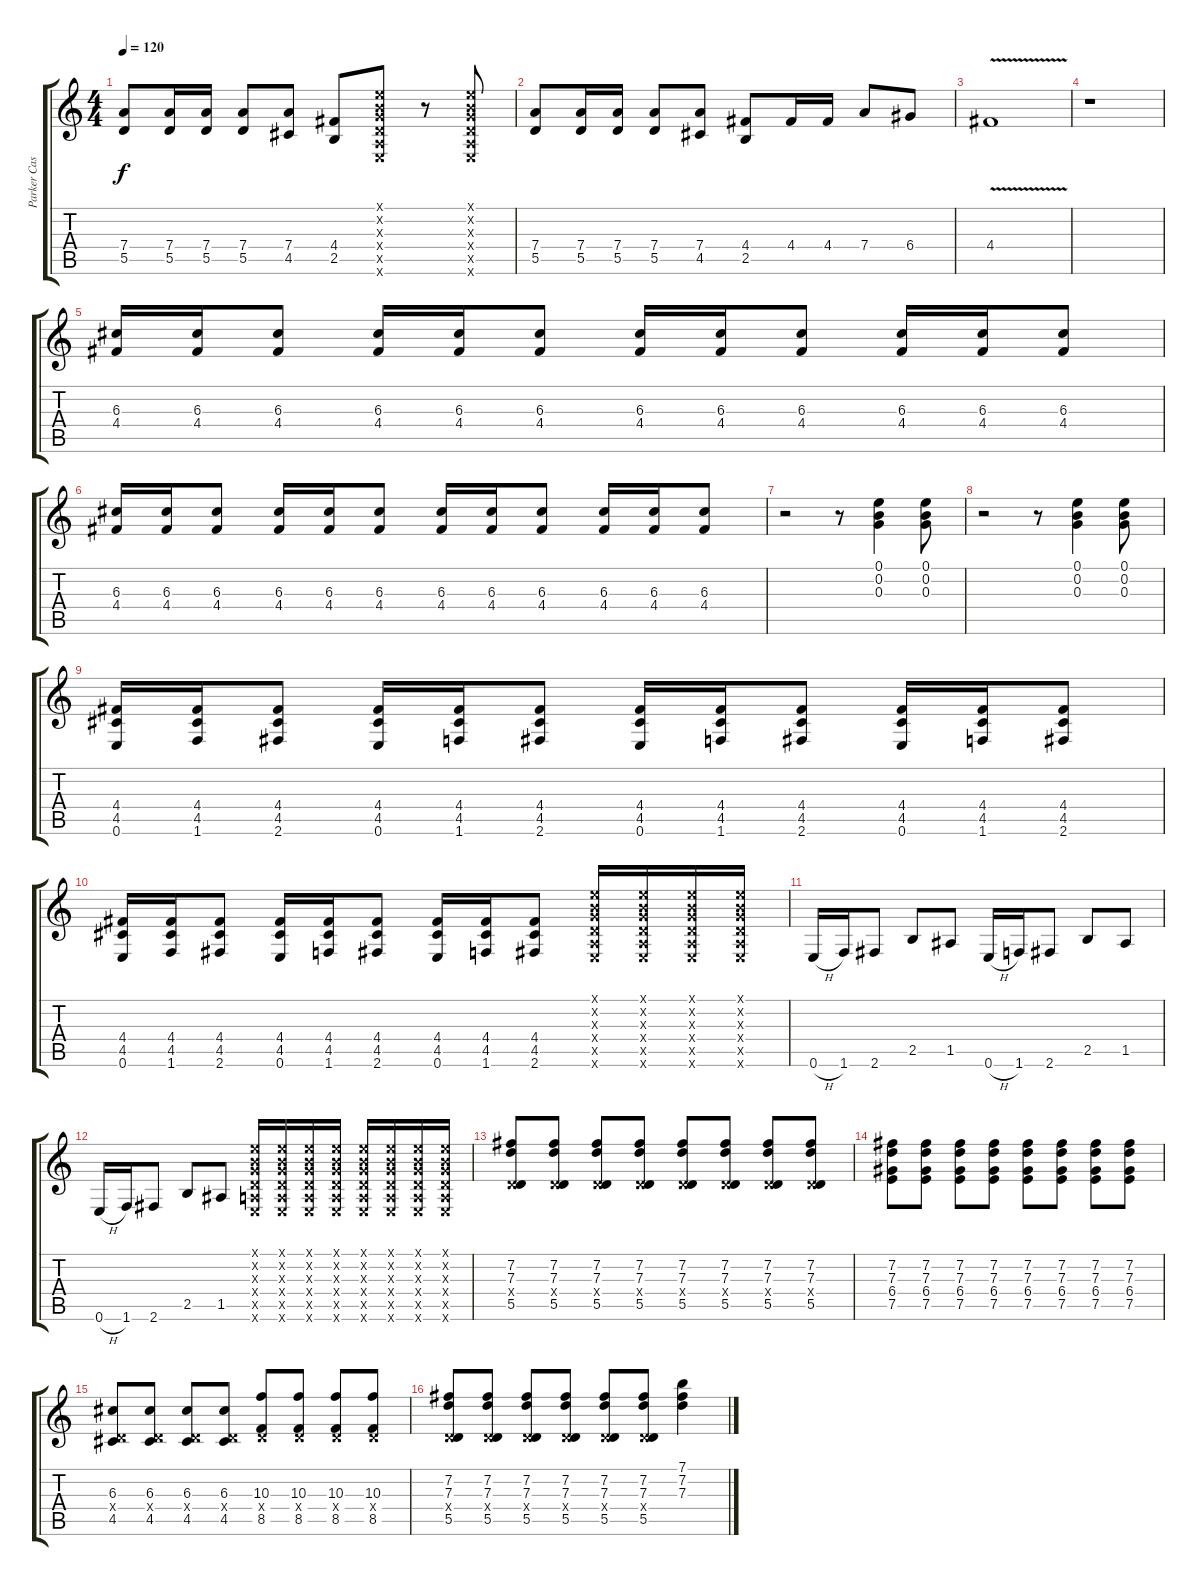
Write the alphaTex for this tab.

\track ("Parker Case" "Parker Cas") {instrument acousticguitarsteel}
\staff {score tabs}
\tuning (E4 B3 G3 D3 A2 E2) {hide}
\ts (4 4)
\tempo 120
\clef g2
\ks c
(7.4 5.5).8{dy f} (7.4 5.5).16 (7.4 5.5).16 (7.4 5.5).8 (7.4 4.5).8 (4.4 2.5).8 (0.1{x} 0.2{x} 0.3{x} 0.4{x} 0.5{x} 0.6{x}).8 r.8 (0.1{x} 0.2{x} 0.3{x} 0.4{x} 0.5{x} 0.6{x}).8 |
(7.4 5.5).8 (7.4 5.5).16 (7.4 5.5).16 (7.4 5.5).8 (7.4 4.5).8 (4.4 2.5).8 4.4.16 4.4.16 7.4.8 6.4.8 |
4.4{v}.1 |
r.1 |
(6.3 4.4).16 (6.3 4.4).16 (6.3 4.4).8 (6.3 4.4).16 (6.3 4.4).16 (6.3 4.4).8 (6.3 4.4).16 (6.3 4.4).16 (6.3 4.4).8 (6.3 4.4).16 (6.3 4.4).16 (6.3 4.4).8 |
(6.3 4.4).16 (6.3 4.4).16 (6.3 4.4).8 (6.3 4.4).16 (6.3 4.4).16 (6.3 4.4).8 (6.3 4.4).16 (6.3 4.4).16 (6.3 4.4).8 (6.3 4.4).16 (6.3 4.4).16 (6.3 4.4).8 |
r.2 r.8 (0.1 0.2 0.3).4 (0.1 0.2 0.3).8 |
r.2 r.8 (0.1 0.2 0.3).4 (0.1 0.2 0.3).8 |
(4.4 4.5 0.6).16 (4.4 4.5 1.6).16 (4.4 4.5 2.6).8 (4.4 4.5 0.6).16 (4.4 4.5 1.6).16 (4.4 4.5 2.6).8 (4.4 4.5 0.6).16 (4.4 4.5 1.6).16 (4.4 4.5 2.6).8 (4.4 4.5 0.6).16 (4.4 4.5 1.6).16 (4.4 4.5 2.6).8 |
(4.4 4.5 0.6).16 (4.4 4.5 1.6).16 (4.4 4.5 2.6).8 (4.4 4.5 0.6).16 (4.4 4.5 1.6).16 (4.4 4.5 2.6).8 (4.4 4.5 0.6).16 (4.4 4.5 1.6).16 (4.4 4.5 2.6).8 (0.1{x} 0.2{x} 0.3{x} 0.4{x} 0.5{x} 0.6{x}).16 (0.1{x} 0.2{x} 0.3{x} 0.4{x} 0.5{x} 0.6{x}).16 (0.1{x} 0.2{x} 0.3{x} 0.4{x} 0.5{x} 0.6{x}).16 (0.1{x} 0.2{x} 0.3{x} 0.4{x} 0.5{x} 0.6{x}).16 |
0.6{h}.16 1.6.16 2.6.8 2.5.8 1.5.8 0.6{h}.16 1.6.16 2.6.8 2.5.8 1.5.8 |
0.6{h}.16 1.6.16 2.6.8 2.5.8 1.5.8 (0.1{x} 0.2{x} 0.3{x} 0.4{x} 0.5{x} 0.6{x}).16 (0.1{x} 0.2{x} 0.3{x} 0.4{x} 0.5{x} 0.6{x}).16 (0.1{x} 0.2{x} 0.3{x} 0.4{x} 0.5{x} 0.6{x}).16 (0.1{x} 0.2{x} 0.3{x} 0.4{x} 0.5{x} 0.6{x}).16 (0.1{x} 0.2{x} 0.3{x} 0.4{x} 0.5{x} 0.6{x}).16 (0.1{x} 0.2{x} 0.3{x} 0.4{x} 0.5{x} 0.6{x}).16 (0.1{x} 0.2{x} 0.3{x} 0.4{x} 0.5{x} 0.6{x}).16 (0.1{x} 0.2{x} 0.3{x} 0.4{x} 0.5{x} 0.6{x}).16 |
(7.2 7.3 0.4{x} 5.5).8 (7.2 7.3 0.4{x} 5.5).8 (7.2 7.3 0.4{x} 5.5).8 (7.2 7.3 0.4{x} 5.5).8 (7.2 7.3 0.4{x} 5.5).8 (7.2 7.3 0.4{x} 5.5).8 (7.2 7.3 0.4{x} 5.5).8 (7.2 7.3 0.4{x} 5.5).8 |
(7.2 7.3 6.4 7.5).8 (7.2 7.3 6.4 7.5).8 (7.2 7.3 6.4 7.5).8 (7.2 7.3 6.4 7.5).8 (7.2 7.3 6.4 7.5).8 (7.2 7.3 6.4 7.5).8 (7.2 7.3 6.4 7.5).8 (7.2 7.3 6.4 7.5).8 |
(6.3 0.4{x} 4.5).8 (6.3 0.4{x} 4.5).8 (6.3 0.4{x} 4.5).8 (6.3 0.4{x} 4.5).8 (10.3 0.4{x} 8.5).8 (10.3 0.4{x} 8.5).8 (10.3 0.4{x} 8.5).8 (10.3 0.4{x} 8.5).8 |
(7.2 7.3 0.4{x} 5.5).8 (7.2 7.3 0.4{x} 5.5).8 (7.2 7.3 0.4{x} 5.5).8 (7.2 7.3 0.4{x} 5.5).8 (7.2 7.3 0.4{x} 5.5).8 (7.2 7.3 0.4{x} 5.5).8 (7.1 7.2 7.3).4
